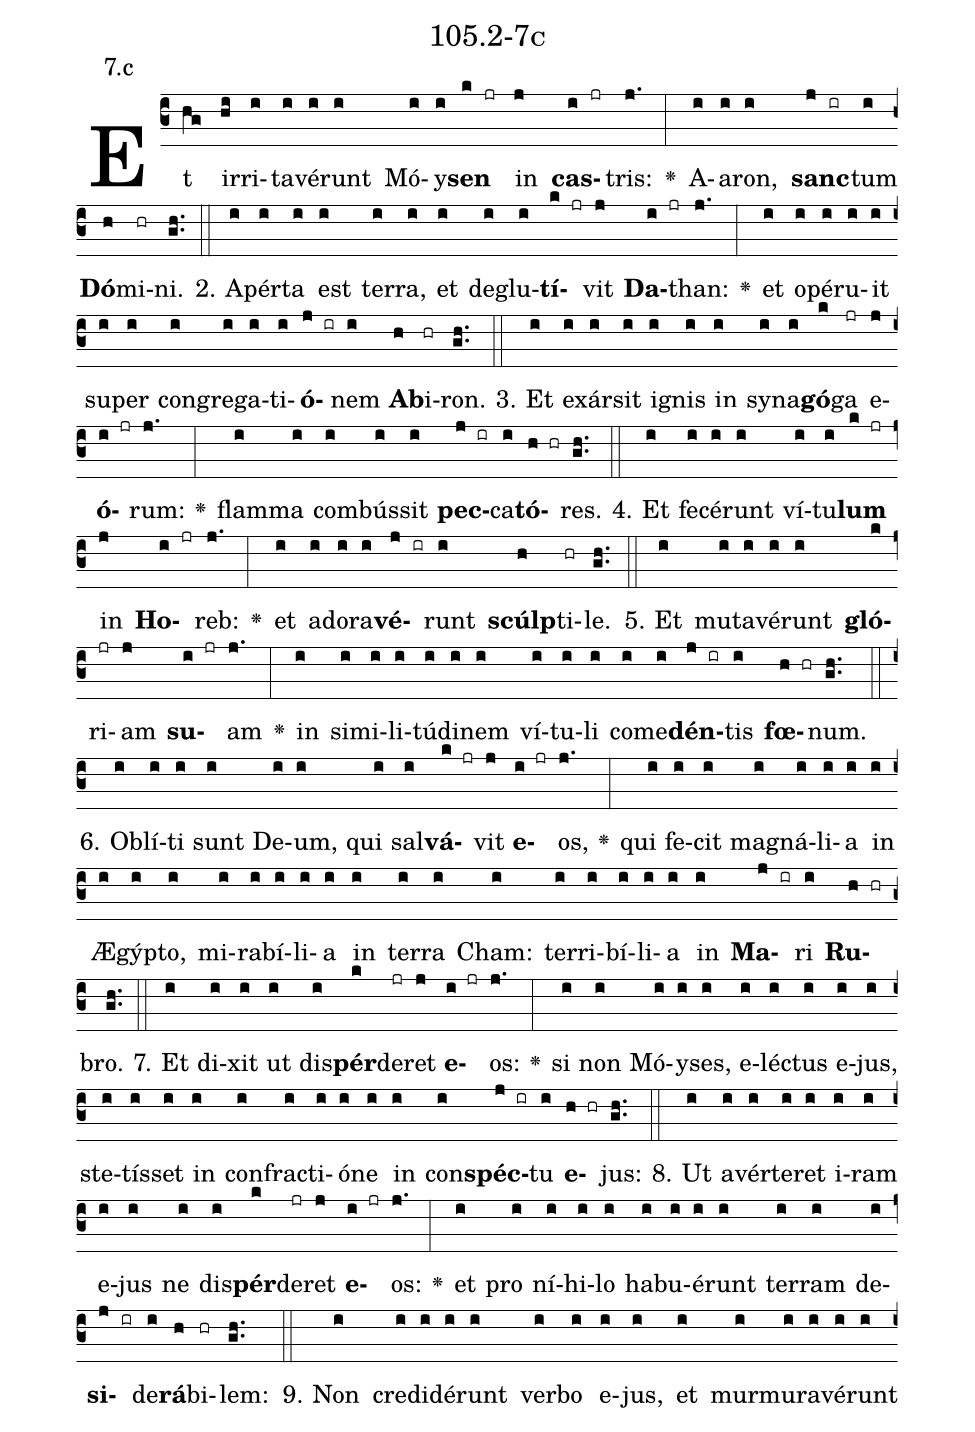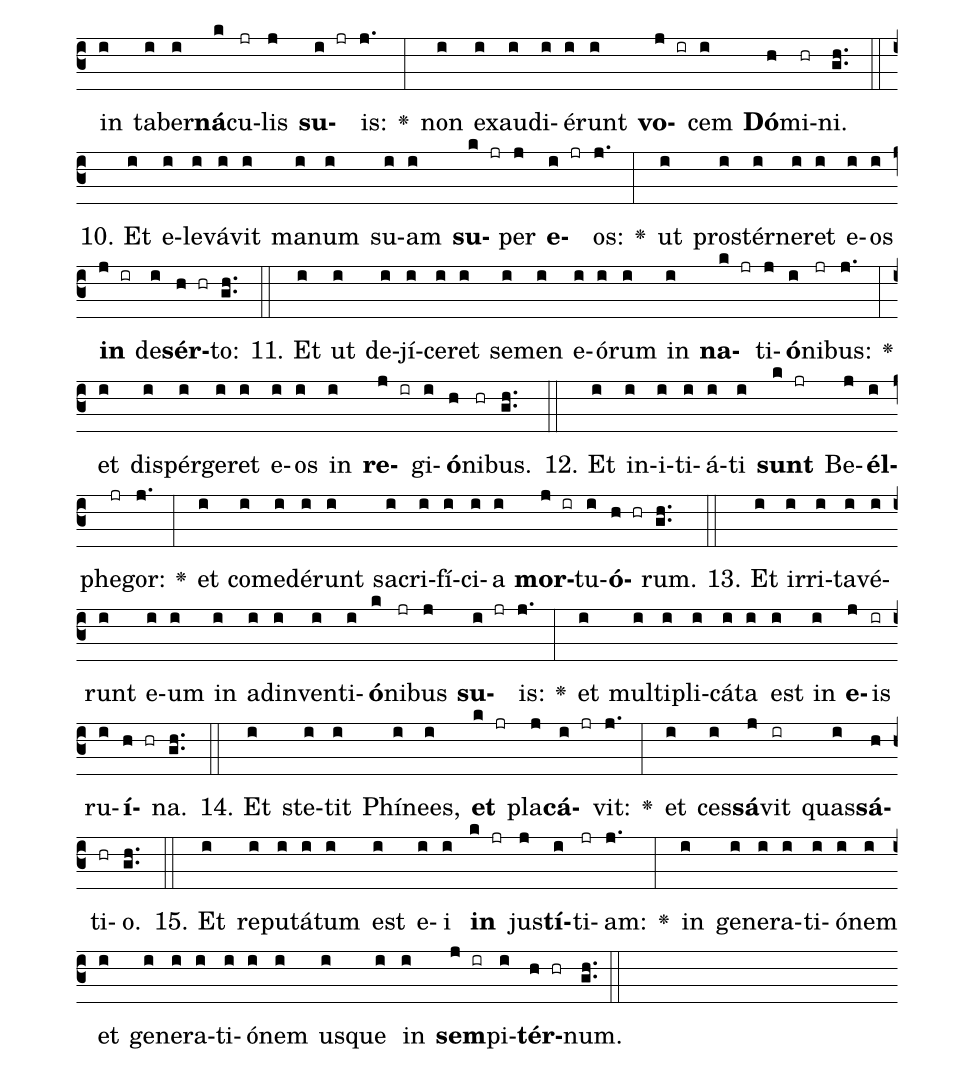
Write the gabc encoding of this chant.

name: 105.2-7c;
annotation: 7.c;
%%
(c3)Et(hg) ir(hi)ri(i)ta(i)vé(i)runt(i) Mó(i)y(i)<b>sen</b>(k jr) in(j) <b>cas</b>(i jr)tris:(j.) <v>\greheightstar</v>(:) A(i)a(i)ron,(i) <b>sanc</b>(j ir)tum(i) <b>Dó</b>(h)mi(hr)ni.(gh..) (::)
2. A(i)pér(i)ta(i) est(i) ter(i)ra,(i) et(i) de(i)glu(i)<b>tí</b>(k jr)vit(j) <b>Da</b>(i jr)than:(j.) <v>\greheightstar</v>(:) et(i) o(i)pé(i)ru(i)it(i) su(i)per(i) con(i)gre(i)ga(i)ti(i)<b>ó</b>(j ir)nem(i) <b>Ab</b>(h)i(hr)ron.(gh..) (::)
3. Et(i) ex(i)ár(i)sit(i) i(i)gnis(i) in(i) sy(i)na(i)<b>gó</b>(k)ga(jr) e(j)<b>ó</b>(i jr)rum:(j.) <v>\greheightstar</v>(:) flam(i)ma(i) com(i)bús(i)sit(i) <b>pec</b>(j ir)ca(i)<b>tó</b>(h hr)res.(gh..) (::)
4. Et(i) fe(i)cé(i)runt(i) ví(i)tu(i)<b>lum</b>(k jr) in(j) <b>Ho</b>(i jr)reb:(j.) <v>\greheightstar</v>(:) et(i) ad(i)o(i)ra(i)<b>vé</b>(j ir)runt(i) <b>scúlp</b>(h)ti(hr)le.(gh..) (::)
5. Et(i) mu(i)ta(i)vé(i)runt(i) <b>gló</b>(k)ri(jr)am(j) <b>su</b>(i jr)am(j.) <v>\greheightstar</v>(:) in(i) si(i)mi(i)li(i)tú(i)di(i)nem(i) ví(i)tu(i)li(i) com(i)e(i)<b>dén</b>(j ir)tis(i) <b>fœ</b>(h hr)num.(gh..) (::)
6. Ob(i)lí(i)ti(i) sunt(i) De(i)um,(i) qui(i) sal(i)<b>vá</b>(k jr)vit(j) <b>e</b>(i jr)os,(j.) <v>\greheightstar</v>(:) qui(i) fe(i)cit(i) ma(i)gná(i)li(i)a(i) in(i) Æ(i)gýp(i)to,(i) mi(i)ra(i)bí(i)li(i)a(i) in(i) ter(i)ra(i) Cham:(i) ter(i)ri(i)bí(i)li(i)a(i) in(i) <b>Ma</b>(j ir)ri(i) <b>Ru</b>(h hr)bro.(gh..) (::)
7. Et(i) di(i)xit(i) ut(i) dis(i)<b>pér</b>(k)de(jr)ret(j) <b>e</b>(i jr)os:(j.) <v>\greheightstar</v>(:) si(i) non(i) Mó(i)y(i)ses,(i) e(i)léc(i)tus(i) e(i)jus,(i) ste(i)tís(i)set(i) in(i) con(i)frac(i)ti(i)ó(i)ne(i) in(i) con(i)<b>spéc</b>(j ir)tu(i) <b>e</b>(h hr)jus:(gh..) (::)
8. Ut(i) a(i)vér(i)te(i)ret(i) i(i)ram(i) e(i)jus(i) ne(i) dis(i)<b>pér</b>(k)de(jr)ret(j) <b>e</b>(i jr)os:(j.) <v>\greheightstar</v>(:) et(i) pro(i) ní(i)hi(i)lo(i) ha(i)bu(i)é(i)runt(i) ter(i)ram(i) de(i)<b>si</b>(j ir)de(i)<b>rá</b>(h)bi(hr)lem:(gh..) (::)
9. Non(i) cre(i)di(i)dé(i)runt(i) ver(i)bo(i) e(i)jus,(i) et(i) mur(i)mu(i)ra(i)vé(i)runt(i) in(i) ta(i)ber(i)<b>ná</b>(k)cu(jr)lis(j) <b>su</b>(i jr)is:(j.) <v>\greheightstar</v>(:) non(i) ex(i)au(i)di(i)é(i)runt(i) <b>vo</b>(j ir)cem(i) <b>Dó</b>(h)mi(hr)ni.(gh..) (::)
10. Et(i) e(i)le(i)vá(i)vit(i) ma(i)num(i) su(i)am(i) <b>su</b>(k jr)per(j) <b>e</b>(i jr)os:(j.) <v>\greheightstar</v>(:) ut(i) pro(i)stér(i)ne(i)ret(i) e(i)os(i) <b>in</b>(j ir) de(i)<b>sér</b>(h hr)to:(gh..) (::)
11. Et(i) ut(i) de(i)jí(i)ce(i)ret(i) se(i)men(i) e(i)ó(i)rum(i) in(i) <b>na</b>(k jr)ti(j)<b>ó</b>(i)ni(jr)bus:(j.) <v>\greheightstar</v>(:) et(i) di(i)spér(i)ge(i)ret(i) e(i)os(i) in(i) <b>re</b>(j ir)gi(i)<b>ó</b>(h)ni(hr)bus.(gh..) (::)
12. Et(i) in(i)i(i)ti(i)á(i)ti(i) <b>sunt</b>(k jr) Be(j)<b>él</b>(i)phe(jr)gor:(j.) <v>\greheightstar</v>(:) et(i) com(i)e(i)dé(i)runt(i) sa(i)cri(i)fí(i)ci(i)a(i) <b>mor</b>(j ir)tu(i)<b>ó</b>(h hr)rum.(gh..) (::)
13. Et(i) ir(i)ri(i)ta(i)vé(i)runt(i) e(i)um(i) in(i) ad(i)in(i)ven(i)ti(i)<b>ó</b>(k)ni(jr)bus(j) <b>su</b>(i jr)is:(j.) <v>\greheightstar</v>(:) et(i) mul(i)ti(i)pli(i)cá(i)ta(i) est(i) in(i) <b>e</b>(j)is(ir) ru(i)<b>í</b>(h hr)na.(gh..) (::)
14. Et(i) ste(i)tit(i) Phí(i)nees,(i) <b>et</b>(k jr) pla(j)<b>cá</b>(i jr)vit:(j.) <v>\greheightstar</v>(:) et(i) ces(i)<b>sá</b>(j)vit(ir) quas(i)<b>sá</b>(h)ti(hr)o.(gh..) (::)
15. Et(i) re(i)pu(i)tá(i)tum(i) est(i) e(i)i(i) <b>in</b>(k jr) jus(j)<b>tí</b>(i)ti(jr)am:(j.) <v>\greheightstar</v>(:) in(i) ge(i)ne(i)ra(i)ti(i)ó(i)nem(i) et(i) ge(i)ne(i)ra(i)ti(i)ó(i)nem(i) us(i)que(i) in(i) <b>sem</b>(j ir)pi(i)<b>tér</b>(h hr)num.(gh..) (::)
